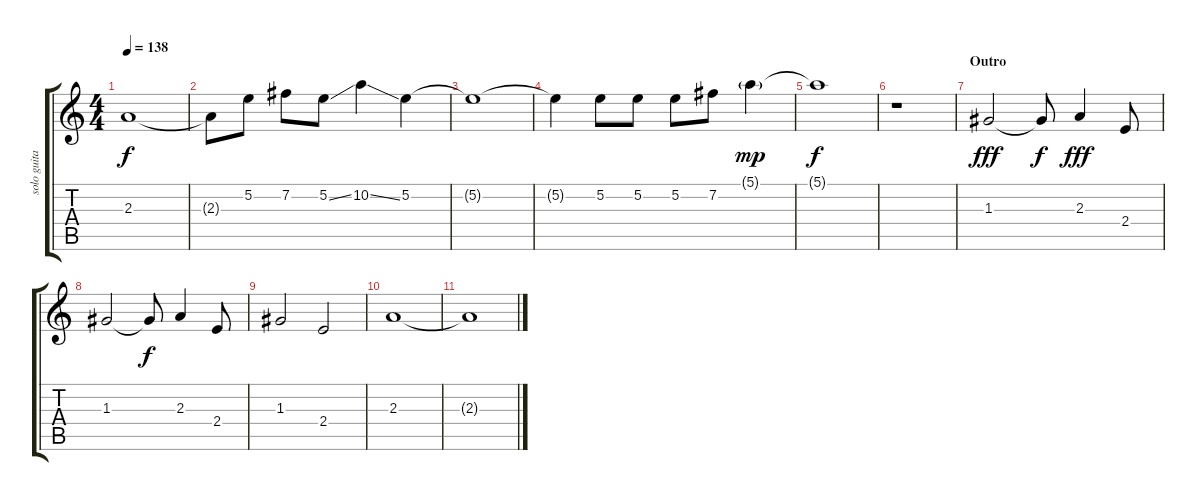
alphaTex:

\track ("solo guitar - kuddel 2" "solo guita") {instrument distortionguitar}
\staff {score tabs}
\tuning (E4 B3 G3 D3 A2 E2) {hide}
\ts (4 4)
\tempo 138
\clef g2
\ks c
2.3.1{dy f} |
2.3{t}.8 5.2.8 7.2.8 5.2{ss}.8 10.2{ss}.4 5.2.4 |
5.2{t}.1 |
5.2{t}.4 5.2.8 5.2.8 5.2.8 7.2.8 5.1{g}.4{dy mp} |
5.1{t}.1{dy f} |
r.1 |
\section ("" "Outro")
1.3.2{dy fff} 1.3{t}.8{dy f} 2.3.4{dy fff} 2.4.8 |
1.3.2 1.3{t}.8{dy f} 2.3.4 2.4.8 |
1.3.2 2.4.2 |
2.3.1 |
2.3{t}.1
